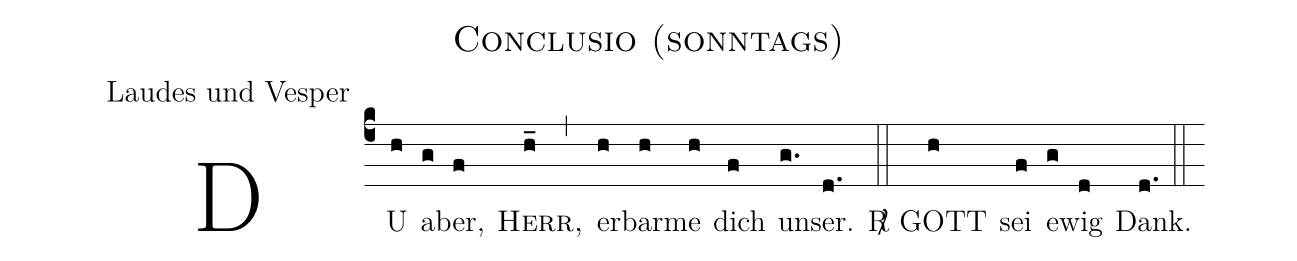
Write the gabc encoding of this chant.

name:Conclusio (sonntags);
office-part:Laudes und Vesper;
%%
(c4) DU(h) a(g)ber,(f) <sc>Herr,</sc>(h_) (,) er(h)bar(h)me(h) dich(f) un(g.)ser.(d.) (::) <sp>R/</sp> GOTT(h) sei(f) e(g)wig(d) Dank.(d.) (::)
